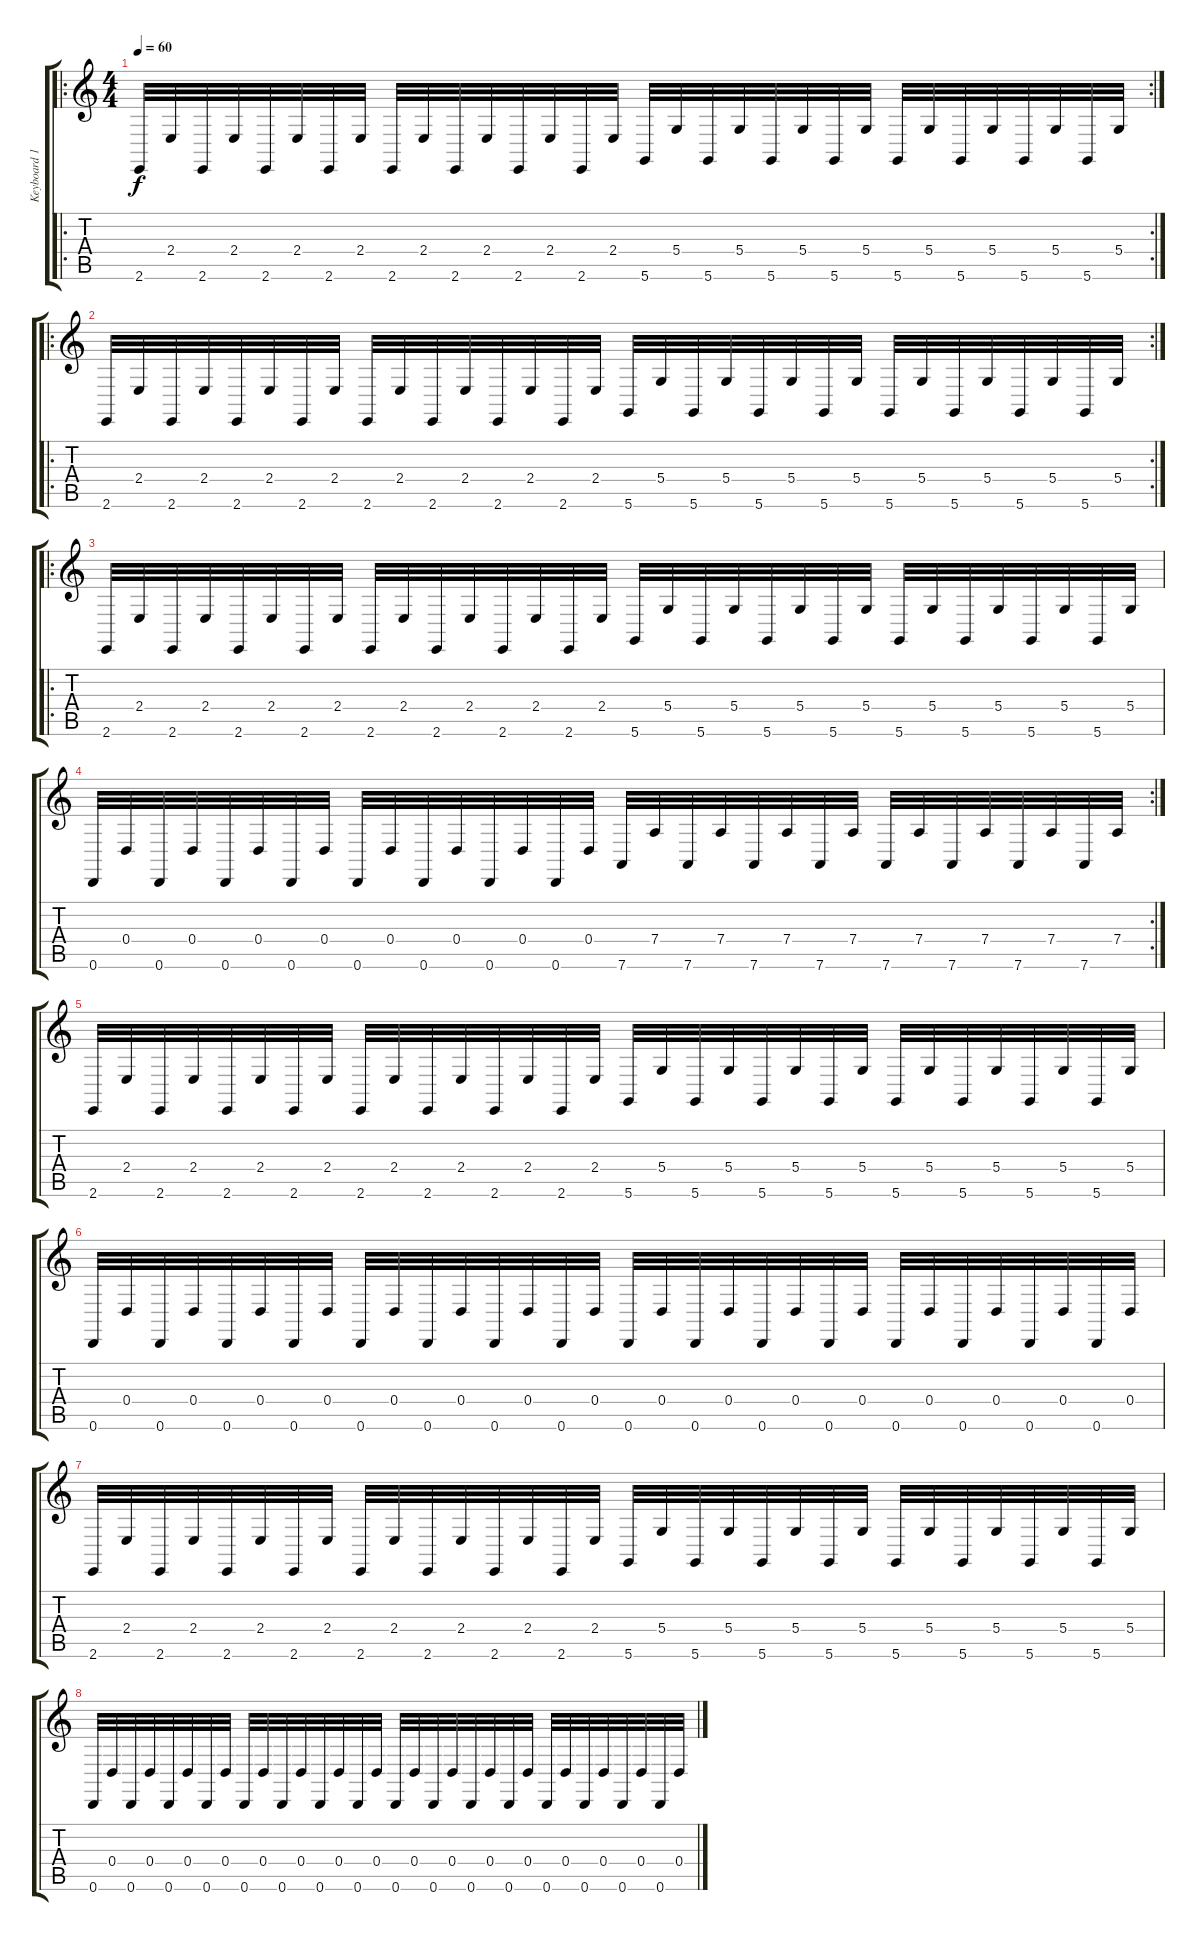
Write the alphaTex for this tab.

\track ("Keyboard 1" "Keyboard 1") {instrument lead8bassandlead}
\staff {score tabs}
\tuning (E4 B3 G3 D3 A2 D2) {hide}
\ro
\rc 2
\ts (4 4)
\tempo 60
\clef g2
\ks c
2.6.32{dy f instrument lead8bassandlead} 2.4.32 2.6.32 2.4.32 2.6.32 2.4.32 2.6.32 2.4.32 2.6.32 2.4.32 2.6.32 2.4.32 2.6.32 2.4.32 2.6.32 2.4.32 5.6.32 5.4.32 5.6.32 5.4.32 5.6.32 5.4.32 5.6.32 5.4.32 5.6.32 5.4.32 5.6.32 5.4.32 5.6.32 5.4.32 5.6.32 5.4.32 |
\ro
\rc 2
2.6.32 2.4.32 2.6.32 2.4.32 2.6.32 2.4.32 2.6.32 2.4.32 2.6.32 2.4.32 2.6.32 2.4.32 2.6.32 2.4.32 2.6.32 2.4.32 5.6.32 5.4.32 5.6.32 5.4.32 5.6.32 5.4.32 5.6.32 5.4.32 5.6.32 5.4.32 5.6.32 5.4.32 5.6.32 5.4.32 5.6.32 5.4.32 |
\ro
2.6.32 2.4.32 2.6.32 2.4.32 2.6.32 2.4.32 2.6.32 2.4.32 2.6.32 2.4.32 2.6.32 2.4.32 2.6.32 2.4.32 2.6.32 2.4.32 5.6.32 5.4.32 5.6.32 5.4.32 5.6.32 5.4.32 5.6.32 5.4.32 5.6.32 5.4.32 5.6.32 5.4.32 5.6.32 5.4.32 5.6.32 5.4.32 |
\rc 2
0.6.32 0.4.32 0.6.32 0.4.32 0.6.32 0.4.32 0.6.32 0.4.32 0.6.32 0.4.32 0.6.32 0.4.32 0.6.32 0.4.32 0.6.32 0.4.32 7.6.32 7.4.32 7.6.32 7.4.32 7.6.32 7.4.32 7.6.32 7.4.32 7.6.32 7.4.32 7.6.32 7.4.32 7.6.32 7.4.32 7.6.32 7.4.32 |
2.6.32 2.4.32 2.6.32 2.4.32 2.6.32 2.4.32 2.6.32 2.4.32 2.6.32 2.4.32 2.6.32 2.4.32 2.6.32 2.4.32 2.6.32 2.4.32 5.6.32 5.4.32 5.6.32 5.4.32 5.6.32 5.4.32 5.6.32 5.4.32 5.6.32 5.4.32 5.6.32 5.4.32 5.6.32 5.4.32 5.6.32 5.4.32 |
0.6.32 0.4.32 0.6.32 0.4.32 0.6.32 0.4.32 0.6.32 0.4.32 0.6.32 0.4.32 0.6.32 0.4.32 0.6.32 0.4.32 0.6.32 0.4.32 0.6.32 0.4.32 0.6.32 0.4.32 0.6.32 0.4.32 0.6.32 0.4.32 0.6.32 0.4.32 0.6.32 0.4.32 0.6.32 0.4.32 0.6.32 0.4.32 |
2.6.32 2.4.32 2.6.32 2.4.32 2.6.32 2.4.32 2.6.32 2.4.32 2.6.32 2.4.32 2.6.32 2.4.32 2.6.32 2.4.32 2.6.32 2.4.32 5.6.32 5.4.32 5.6.32 5.4.32 5.6.32 5.4.32 5.6.32 5.4.32 5.6.32 5.4.32 5.6.32 5.4.32 5.6.32 5.4.32 5.6.32 5.4.32 |
0.6.32 0.4.32 0.6.32 0.4.32 0.6.32 0.4.32 0.6.32 0.4.32 0.6.32 0.4.32 0.6.32 0.4.32 0.6.32 0.4.32 0.6.32 0.4.32 0.6.32 0.4.32 0.6.32 0.4.32 0.6.32 0.4.32 0.6.32 0.4.32 0.6.32 0.4.32 0.6.32 0.4.32 0.6.32 0.4.32 0.6.32 0.4.32
